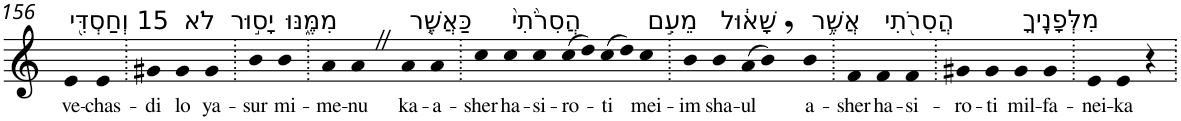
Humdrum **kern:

**kern	**text
*part1	*part1
*staff1	*staff1
*I"Piano	*
*I'Pno	*
!!LO:PB:g=z
*clefG2	*
*k[]	*
=156	=156
!LO:TX:a:t=15 וְחַסְדִּ֖י	!
!	!LO:LY:b
4e	ve-
!	!LO:LY:b
4e	-chas-
=157.	=157.
!	!LO:LY:b
4g#X	-di
!LO:TX:a:t=לֹא	!
!	!LO:LY:b
4g#	lo
!LO:TX:a:t=יָס֣וּר	!
!	!LO:LY:b
4g#	ya-
=158.	=158.
!	!LO:LY:b
4b	-sur
!LO:TX:a:t=מִמֶּ֑נּוּ	!
!	!LO:LY:b
4b	mi-
=159.	=159.
!	!LO:LY:b
4a	-me-
!	!LO:LY:b
4aZ	-nu
!LO:TX:a:t=כַּאֲשֶׁ֤ר	!
!	!LO:LY:b
4a	ka-
!	!LO:LY:b
4a	-a-
=160.	=160.
!	!LO:LY:b
4cc	-sher
!LO:TX:a:t=הֲסִרֹ֙תִי֙	!
!	!LO:LY:b
4cc	ha-
!	!LO:LY:b
4cc	-si-
!	!LO:LY:b
(>8cc	-ro-
8dd)	.
!	!LO:LY:b
(>8cc	-ti
8dd)	.
!LO:TX:a:t=מֵעִ֣ם	!
!	!LO:LY:b
4cc	mei-
=161.	=161.
!	!LO:LY:b
4b	-im
!LO:TX:a:t=שָׁא֔וּל	!
!	!LO:LY:b
4b	sha-
!	!LO:LY:b
(>8a	-ul
8b,)	.
!LO:TX:a:t=אֲשֶׁ֥ר	!
!	!LO:LY:b
4b	a-
=162.	=162.
!	!LO:LY:b
4f	-sher
!LO:TX:a:t=הֲסִרֹ֖תִי	!
!	!LO:LY:b
4f	ha-
!	!LO:LY:b
4f	-si-
=163.	=163.
!	!LO:LY:b
4g#X	-ro-
!	!LO:LY:b
4g#	-ti
!LO:TX:a:t=מִלְּפָנֶֽיךָ	!
!	!LO:LY:b
4g#	mil-
!	!LO:LY:b
4g#	-fa-
=164.	=164.
!	!LO:LY:b
4e	-nei-
!	!LO:LY:b
4e	-ka
4r	.
=.	=.
*-	*-
